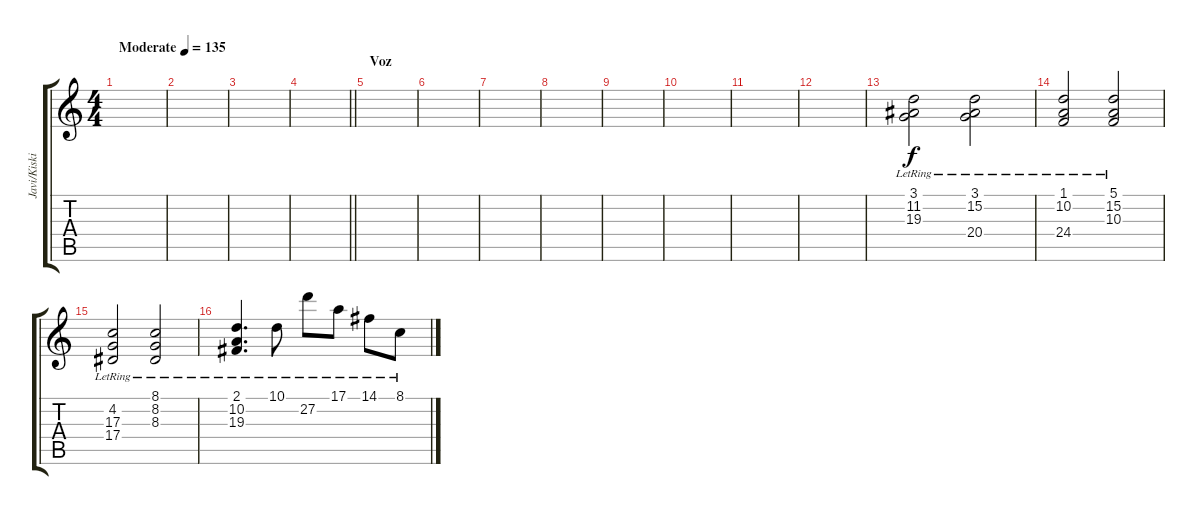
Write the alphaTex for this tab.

\track ("Javi/Kiskilla" "Javi/Kiski") {instrument electricgrandpiano}
\staff {score tabs}
\tuning (E4 B3 G3 D3 A2 E2) {hide}
\ts (4 4)
\tempo (135 "Moderate")
\clef g2
\ks c
|
|
|
\barLineRight lightlight
|
\section ("" "Voz")
|
|
|
|
|
|
|
|
(3.1{lr} 11.2{lr} 19.3{lr}).2 (3.1{lr} 15.2{lr} 20.4{lr}).2 |
(1.1{lr} 10.2{lr} 24.4{lr}).2 (5.1{lr} 15.2{lr} 10.3{lr}).2 |
(4.2{lr} 17.3{lr} 17.4{lr}).2 (8.1{lr} 8.2{lr} 8.3{lr}).2 |
(2.1{lr} 10.2{lr} 19.3{lr}).4{d} 10.1{lr}.8 27.2{lr}.8 17.1{lr}.8 14.1{lr}.8 8.1{lr}.8
